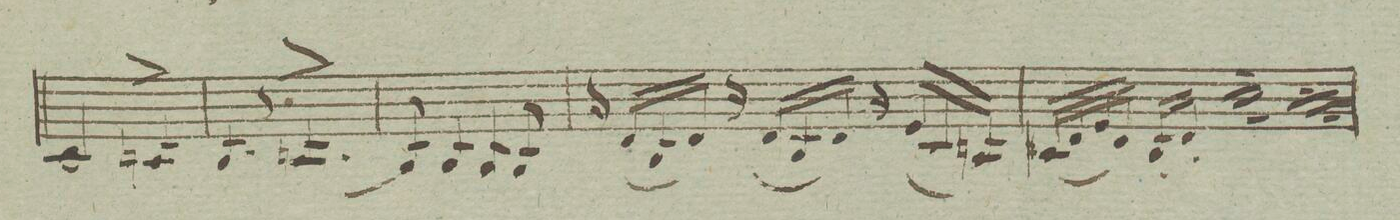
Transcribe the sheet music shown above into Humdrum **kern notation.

**kern	**dynam
*I"Violino. 2do	*
*clefG2	*
*k[b-e-a-]	*
*M3/4	*
2c/	.
4An^>/	.
=26	=26
4.B-/	.
8r	.
(4An^>/	.
=27	=27
8B-/)	.
4B-/	.
4B-/	.
8B-/	.
=28	=28
16r	.
(16d/LL	.
16B-/	.
16d/JJ)	.
16r	.
(16d/LL	.
16B-/	.
16d/JJ)	.
16r	.
(16e-/LL	.
16c/	.
16An/JJ)	.
=29	=29
(32c#X/LLL	.
32d/	.
32e-/	.
32d/JJJ)	.
16B-'/LL	.
16d'/JJ	.
*rep	*
(32c#/LLL	.
32d/	.
32e-/	.
32d/JJJ)	.
16B-'/LL	.
16d'/JJ	.
*Xrep	*
*rep	*
(32c#/LLL	.
32d/	.
32e-/	.
32d/JJJ)	.
16B-'/LL	.
16d'/JJ	.
*Xrep	*
=30	=30
*-	*-
